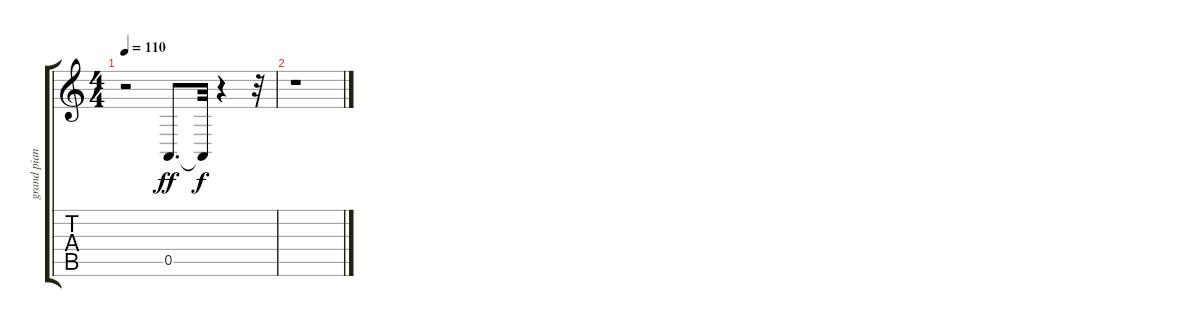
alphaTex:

\track ("grand piano" "grand pian") {instrument brightacousticpiano}
\staff {score tabs}
\tuning (E4 B3 G3 D3 A2 E2) {hide}
\ts (4 4)
\tempo 110
\clef g2
\ks c
r.2{dy f} 0.5.8{d dy ff} 0.5{t}.32{dy f} r.4 r.32 |
r.1
